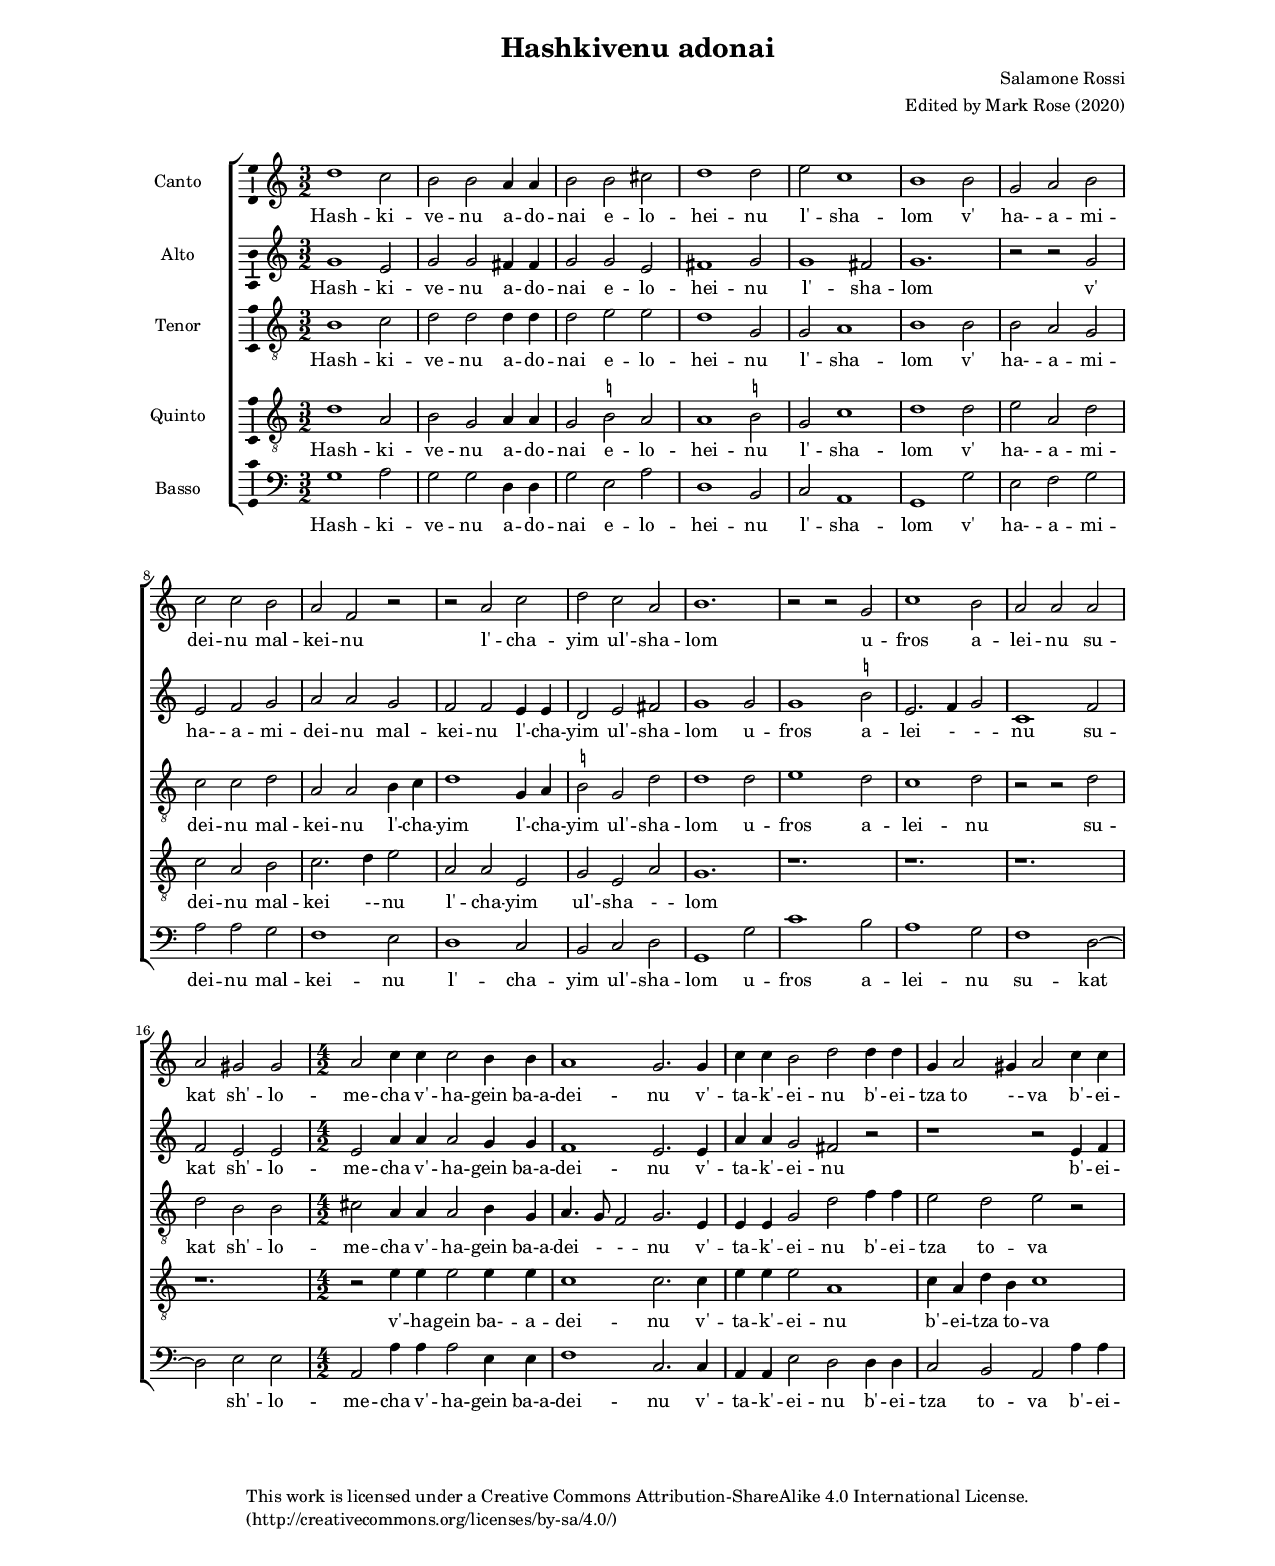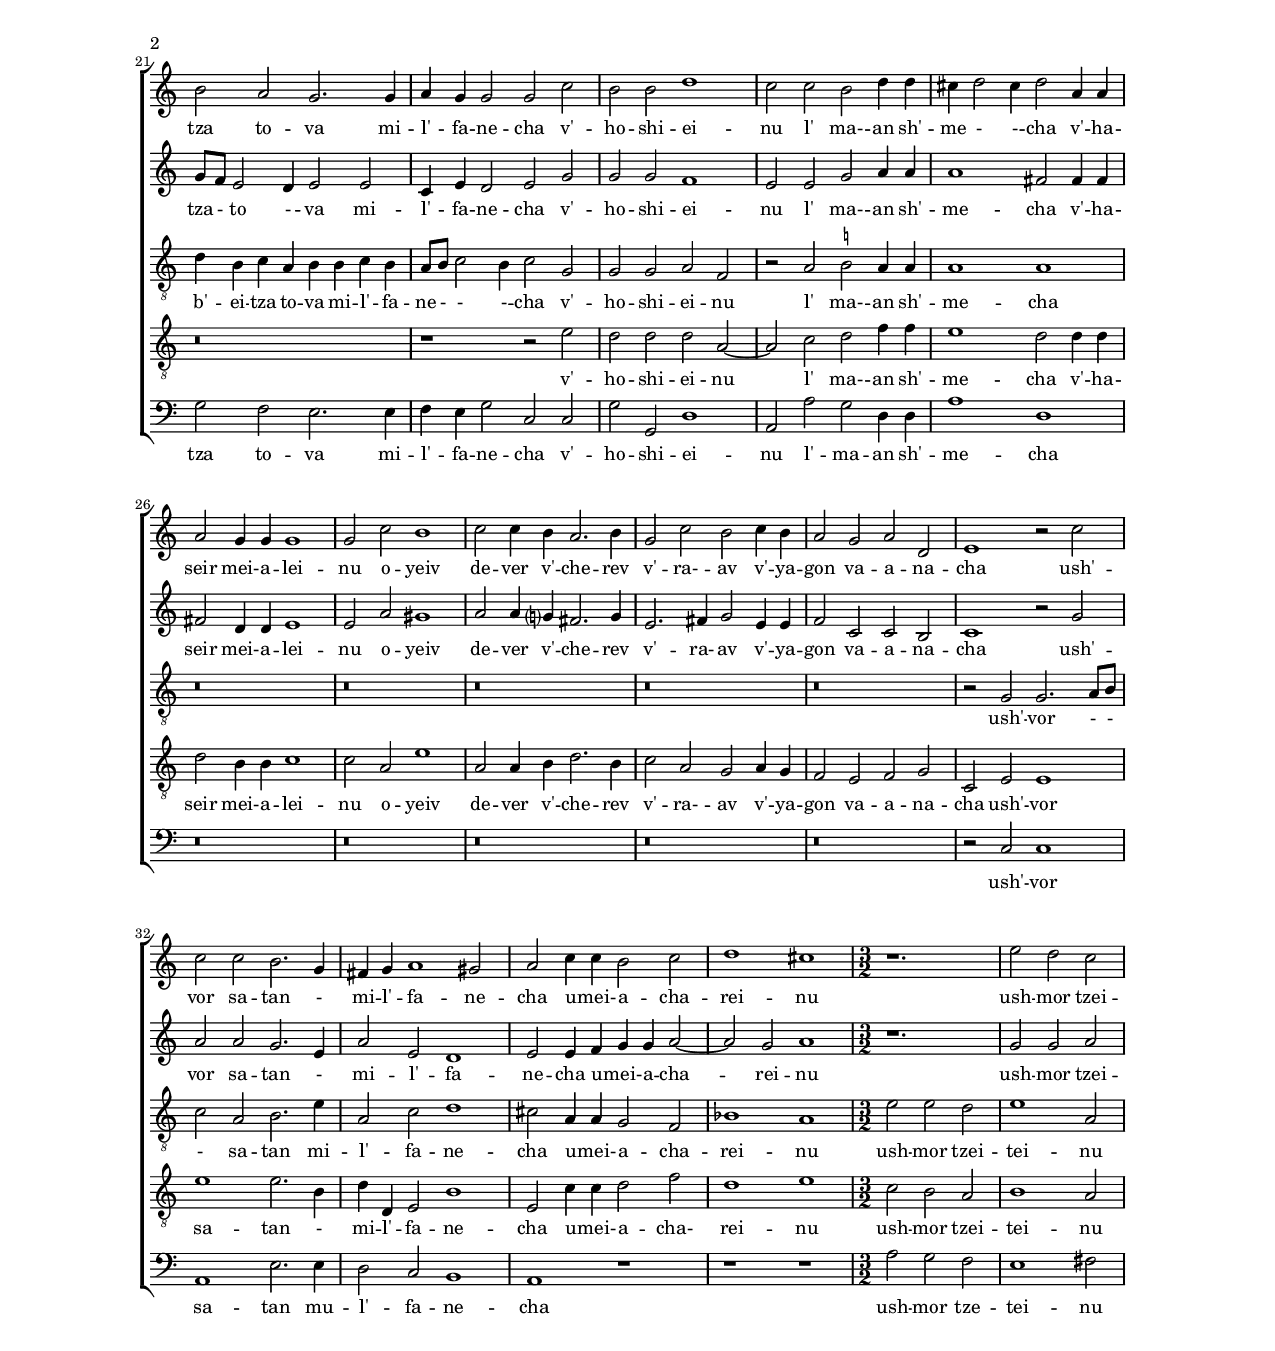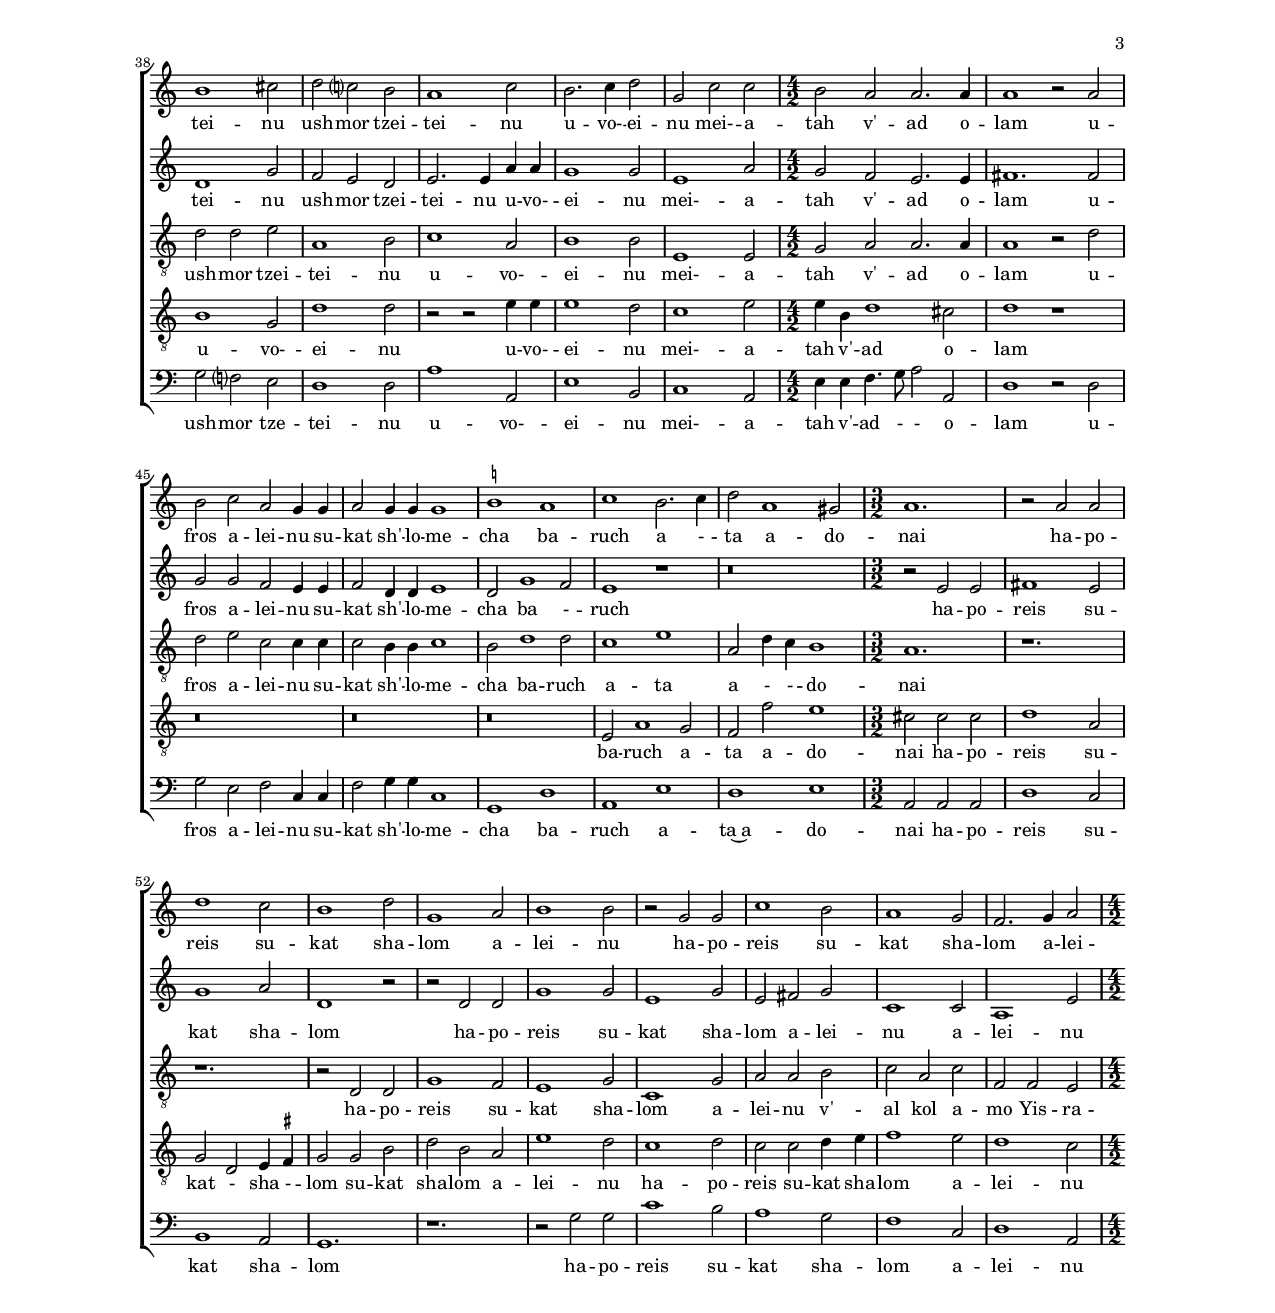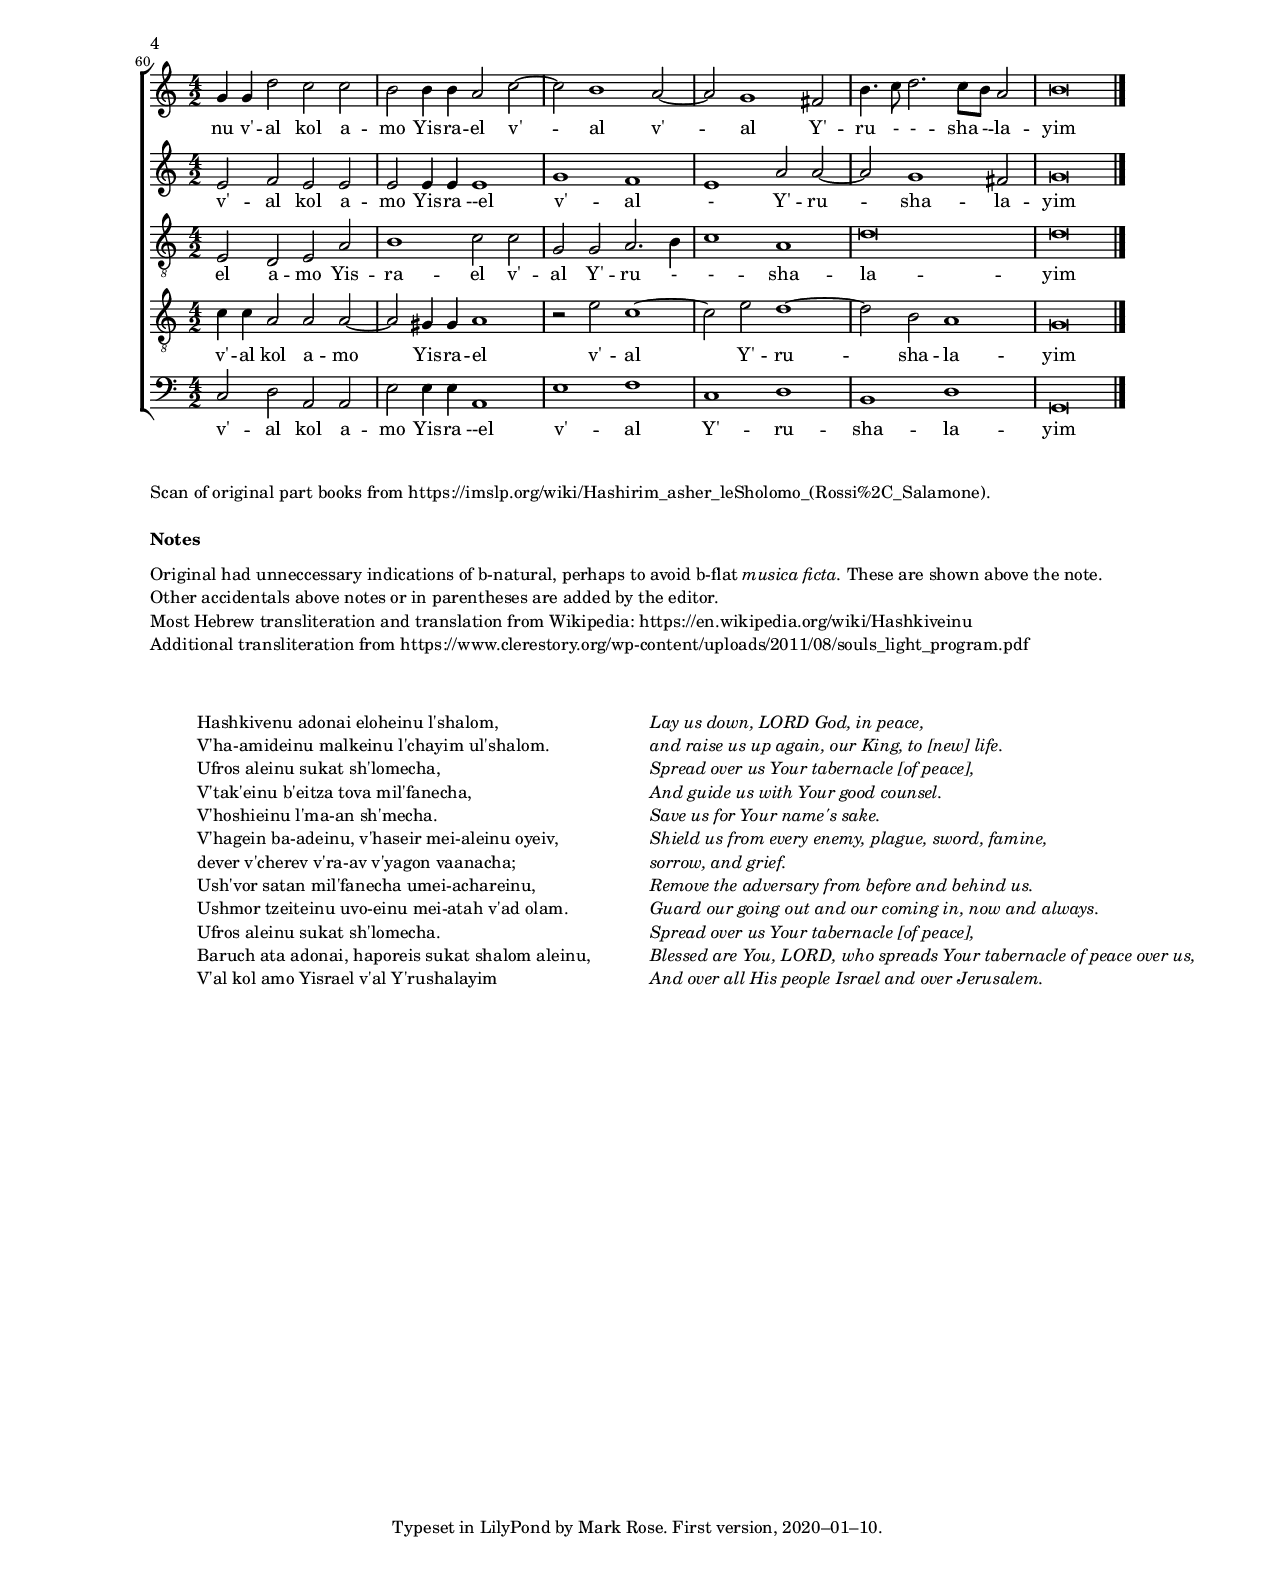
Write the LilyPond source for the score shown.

\language "english"

global = {
  \key c \major
  \time 3/2
}

ficta = { \once \set suggestAccidentals = ##t }

cantoNotes = {
  \transpose c' c' {
    \set Staff.instrumentName = #"Canto  "

    \clef "treble"
    \relative c'' {
      % line 1
      d1 c2 b2 b2 a4 a4 b2 b2 cs2 d1 d2 e2 c1 b1 b2 g2 a2 b2 c2 c2 b2 a2 f2
      r2
      % m10
      r2

      % line 2
      a2 c2 d2 c2 a2 b1.
      r2 r2 g2 c1 b2 a2 a2 a2 a2 gs2 gs2
      % m17
      \time 4/2
      a2 c4 c4 c2 b4 b4 a1 g2. g4

      % line 3
      % m19
      c4 c4 b2 d2 d4 d4 g,4 a2 gs4 a2 c4 c4
      % m21
      b2 a2 g2. g4 a4 g4 g2 g2
      c2 b2 b2 d1
      % m24
      c2

      % line 4
      c2 b2 d4 d4 cs4 d2 cs4 d2 a4 a4 a2 g4 g4 g1 g2 c2 b1 c2
      c4 b4 a2. b4 g2 c2 b2

      % line 5
      c4 b4
      % m30
      a2 g2 a2 d,2 e1
      r2 c'2 c2 c2 b2. g4 fs4 g4 a1 gs2 a2 c4 c4 b2 c2 d1 cs1

      % line 6
      % m36
      \time 3/2
      r1. e2 d2 c2 b1 cs2 d2 c?2 b2 a1 c2 b2. c4 d2 g,2 c2 c2
      % m43
      \time 4/2
      b2 a2 a2. a4 a1

      % line 7
      r2 a2
      % m45
      b2 c2 a2 g4 g4 a2 g4 g4 g1
      \ficta b?1 % marked as "sharp" in original, maybe to avoid b-flat ficta
      a1 c1 b2. c4 d2 a1 gs2
      % m50
      \time 3/2
      a1. r2 a2 a2 d1 c2 b1

      % line 8
      d2
      % m54
      g,1 a2 b1 b2 r2 g2 g2 c1 b2 a1 g2 f2. g4 a2
      % m60
      \time 4/2
      g4 g4 d'2 c2 c2 b2 b4 b4 a2

      % line 9
      c2~
      % m62
      c2 b1 a1 g1 fs2 b4. c8 d2. c8 b8 a2 b\breve
    }
    \override Staff.BarLine.transparent = ##f
    \bar "|."
  }
}

cantoLyrics = \lyricmode {
  % line 1
  Hash -- ki -- ve -- nu a -- do -- nai
  e -- lo -- hei -- nu
  l' -- sha -- lom
  v' ha- -- a -- mi -- dei -- nu
  mal -- kei -- nu

  % line 2
  l' -- cha -- yim ul' -- sha -- lom
  u -- fros a -- lei -- nu su -- kat
  sh' -- lo -- me -- cha
  v' -- ha -- gein ba-a -- dei -- nu

  % line 3
  v' -- ta -- k' -- ei -- nu
  b' -- ei -- tza to - -- va
  b' -- ei -- tza to -- va
  mi -- l' -- fa -- ne -- cha
  v' -- ho -- shi -- ei -- nu

  % line 4
  l' ma- -- an sh' -- me - - -- cha
  v' -- ha -- seir mei- -- a -- lei -- nu o -- yeiv
  de -- ver v' -- che -- rev v' -- ra- -- av

  % line 5
  v' -- ya -- gon va -- a -- na -- cha
  ush' -- vor sa -- tan - mi -- l' -- fa -- ne -- cha
  u -- mei- -- a -- cha -- rei -- nu

  % line 6
  ush -- mor tzei -- tei -- nu
  ush -- mor tzei -- tei -- nu
  u -- vo- -- ei -- nu
  mei- -- a -- tah v' -- ad o -- lam

  % line 7
  u -- fros a -- lei -- nu
  su -- kat sh' -- lo -- me -- cha
  ba -- ruch a - -- ta a -- do -- nai
  ha -- po -- reis su -- kat

  % line 8
  sha -- lom a -- lei -- nu
  ha -- po -- reis su -- kat sha -- lom
  a -- lei -- nu v' -- al kol a -- mo Yis -- ra -- el

  % line 9
  v' -- al v' -- al
  Y' -- ru - - -- sha - -- la -- yim
}

altoNotes = {
  \transpose c' c' {
    \set Staff.instrumentName = #"Alto  "

    \clef "treble"
    \relative g' {
      % line 1
      g1 e2 g2 g2 fs4 fs4 g2 g2 e2 fs1 g2 g1 fs2 g1.
      % m7
      r2 r2 g2 e2 f2 g2 a2 a2 g2 f2 f2

      % line 2
      e4 e4
      % m11
      d2 e2 fs2 g1 g2 g1
      \ficta b?2 % marked as "sharp" in original, maybe to avoid b-flat ficta
      e,2. f4 g2 c,1 f2 f2 e2 e2
      % m17
      \time 4/2
      e2 a4 a4 a2 g4 g4 f1 e2. e4

      % line 3
      % m19
      a4 a4 g2 fs2
      r2 r1 r2 e4 f4 g8 f8 e2 d4 e2 e2 c4 e4 d2 e2 g2 g2 g2
      f1 e2 e2 g2 a4 a4

      % line 4
      % m25
      a1 fs2 fs4 fs4 fs2 d4 d4 e1 e2 a2 gs1 a2 a4 g?4 fs2. g4 e2. fs4 g2
      e4 e4 f2 c2 c2 b2 c1

      % line 5
      r2 g'2
      % m32
      a2 a2 g2. e4 a2 e2 d1 e2 e4 f4 g4 g4 a1 g2 a1
      % m36
      % \time 3/2
      r1. g2 g2 a2 d,1 g2 f2 e2 d2 e2. e4

      % line 6
      a4 a4 g1 g2 e1 a2
      % m43
      % \time 4/2
      g2 f2 e2. e4 fs1. fs2 g2 g2 f2 e4 e4 f2 d4 d4 e1 d2 g1 f2
      % m48
      e1

      % line 7
      r1 r\breve
      % m50
      % \time 3/2
      r2 e2 e2 fs1 e2 g1 a2 d,1
      r2 r2 d2 d2 g1 g2 e1 g2 e2 fs2 g2 c,1 c2 a1 e'2
      % m60
      % \time 4/2
      e2 f2

      % line 8
      e2 e2 e2 e4 e4 e1 g1 f1 e1 a2 a1 g1 fs2 g\breve
    }
  }
}

altoLyrics = \lyricmode {
  % line 1
  Hash -- ki -- ve -- nu a -- do -- nai
  e -- lo -- hei -- nu
  l' -- sha -- lom
  v' ha- -- a -- mi -- dei -- nu
  mal -- kei -- nu

  % line 2
  l' -- cha -- yim ul' -- sha -- lom
  u -- fros a -- lei - - -- nu su -- kat
  sh' -- lo -- me -- cha
  v' -- ha -- gein ba-a -- dei -- nu
  v' --

  % line 3
  ta -- k' -- ei -- nu
  b' -- ei -- tza - to - -- va
  mi -- l' -- fa -- ne -- cha
  v' -- ho -- shi -- ei -- nu
  l' ma- -- an

  % line 4
  sh' -- me -- cha
  v' -- ha -- seir mei- -- a -- lei -- nu o -- yeiv
  de -- ver v' -- che -- rev v' -- ra- -- av
  v' -- ya -- gon va -- a -- na -- cha

  % line 5
  ush' -- vor sa -- tan - mi -- l' -- fa -- ne -- cha
  u -- mei- -- a -- cha -- rei -- nu
  ush -- mor tzei -- tei -- nu
  ush -- mor tzei -- tei -- nu

  % line 6
  u -- vo- -- ei -- nu
  mei- -- a -- tah v' -- ad o -- lam
  u -- fros a -- lei -- nu
  su -- kat sh' -- lo -- me -- cha
  ba - -- ruch

  % line 7
  ha -- po -- reis su -- kat sha -- lom
  ha -- po -- reis su -- kat sha -- lom
  a -- lei -- nu
  a -- lei -- nu
  v' -- al

  % line 8
  kol a -- mo
  Yis -- ra --el
  v' -- al -
  Y' -- ru -- sha -- la -- yim
}

tenorNotes = {
  \transpose c' c' {
    \set Staff.instrumentName = #"Tenor  "

    \clef "treble_8"
    \relative c' {
      % line 1
      b1 c2 d2 d2 d4 d4 d2 e2 e2 d1 g,2 g2 a1 b1 b2 b2
      a2 g2 c2 c2 d2 a2 a2

      % line 2
      b4 c4
      % m10
      d1 g,4 a4
      \ficta b?2 % marked as "sharp" in original, maybe to avoid b-flat ficta
      g2 d'2 d1 d2 e1 d2 c1 d2
      r2 r2 d2 d2 b2 b2
      % m17
      % \time 4/2
      cs2 a4 a4 a2

      % line 3
      b4 g4
      % m18
      a4. g8 f2 g2. e4 e4 e4 g2 d'2 f4 f4 e2 d2 e2
      r2 d4 b4 c4 a4 b4 b4 c4 b4

      % line 4
      % m22
      a8 b8 c2 b4 c2 g2 g2 g2 a2 f2
      r2 a2
      \ficta b?2 % marked as "sharp" in original, maybe to avoid b-flat ficta
      a4 a4 a1 a1
      r\breve*2 r\breve*2 r\breve
      % m31
      r2 g2 g2. a8 b8 c2

      % line 5
      a2 b2. e4 a,2 c2 d1 cs2 a4 a4 g2 f2 bf1 a1
      % m36
      % \time 3/2
      e'2 e2 d2 e1
      a,2 % Naumbourg ! last is e2 in original
      d2 d2 e2 a,1 b2

      % line 6
      c1 a2 b1 b2 e,1 e2
      % m43
      % \time 4/2
      g2 a2 a2. a4 a1
      r2 d2 d2 e2 c2 c4 c4 c2 b4 b4 c1 b2 d1
      d2 c1 e1 a,2 d4 c4 b1
      % m50
      % \time 3/2
      a1.
      r1. r1.
      r2 d,2 d2 g1 f2 e1 g2 c,1 g'2 a2 a2

      % line 7
      b2 c2 a2 c2 f,2 f2 e2
      % m60
      % \time 4/2
      e2 d2 e2 a2 b1 c2 c2 g2 g2 a2. b4 c1 a1 d\breve d\breve
    }
  }
}

tenorLyrics = \lyricmode {
  % line 1
  Hash -- ki -- ve -- nu a -- do -- nai
  e -- lo -- hei -- nu
  l' -- sha -- lom
  v' ha- -- a -- mi -- dei -- nu
  mal -- kei -- nu

  % line 2
  l' -- cha -- yim
  l' -- cha -- yim
  ul' -- sha -- lom
  u -- fros a -- lei -- nu su -- kat
  sh' -- lo -- me -- cha
  v' -- ha -- gein

  % line 3
  ba-a -- dei - - -- nu
  v' -- ta -- k' -- ei -- nu
  b' -- ei -- tza to -- va
  b' -- ei -- tza to -- va

  % line 4
  mi -- l' -- fa -- ne - - - -- cha
  v' -- ho -- shi -- ei -- nu
  l' ma- -- an
  sh' -- me -- cha
  ush' -- vor - - -

  % line 5
  sa -- tan
  mi -- l' -- fa -- ne -- cha
  u -- mei- -- a -- cha -- rei -- nu
  ush -- mor tzei -- tei -- nu
  ush -- mor tzei -- tei -- nu

  % line 6
  u -- vo- -- ei -- nu
  mei- -- a -- tah
  v' -- ad o -- lam
  u -- fros a -- lei -- nu
  su -- kat sh' -- lo -- me -- cha
  ba -- ruch

  % line 7
  a -- ta a - - -- do -- nai
  ha -- po -- reis su -- kat sha -- lom
  a -- lei -- nu

  % line 8
  v' -- al kol a -- mo Yis -- ra -- el
  a -- mo Yis -- ra -- el
  v' -- al
  Y' -- ru - - -- sha -- la -- yim
}

bassoNotes = {
  \transpose c' c' {
    \set Staff.instrumentName = #"Basso  "

    \clef "bass"
    \relative c' {
      % line 1
      g1 a2 g2 g2 d4 d4 g2 e2 a2 d,1 b2 c2 a1 g1 g'2 e2 f2 g2
      a2 a2 g2 f1 e2 d1 c2 b2
      
      % line 2
      c2 d2
      g,1 % ! unclear; g,1 in Naumbourg
      g'2 c1 b2 a1 g2 f1 d1 e2 e2
      % m17
      % \time 4/2
      a,2 a'4 a4 a2 e4 e4 f1 c2. c4 a4 a4 e'2 d2

      % line 3
      d4 d4 c2 b2 a2 a'4 a4 g2 f2 e2. e4
      % m22
      f4 e4 g2 c,2 c2 g'2 g,2 d'1 a2
      a'2 g2 d4 d4 a'1 d,1

      % line 4
      r\breve*4 r\breve
      % m31
      r2 c2 c1 a1 e'2. e4 d2 c2 b1 a1 r\breve r1
      % m36
      % \time 3/2
      a'2 g2 f2 e1 fs2 g2 f?2 e2 d1 d2

      % line 5
      a'1 a,2 e'1 b2 c1 a2
      % m43
      % \time 4/2
      e'4 e4 f4. g8 a2 a,2 d1
      r2 d2 g2 e2 f2 c4 c4 f2 g4 g4 c,1

      % line 6
      g1 d'1 a1 e'1 d1 e1
      % m50
      % \time 3/2
      a,2 a2 a2 d1 c2 b1 a2 g1.
      r1. r2 g'2 g2 c1 b2 a1 g2 f1

      % line 7
      c2 d1 a2
      % m60
      % time 4/2
      c2 d2 a2 a2 e'2 e4 e4 a,1 e'1 f1 c1 d1 b1 d1 g,\breve
    }
  }
}

bassoLyrics = \lyricmode {
  % line 1
  Hash -- ki -- ve -- nu a -- do -- nai
  e -- lo -- hei -- nu
  l' -- sha -- lom
  v' ha- -- a -- mi -- dei -- nu
  mal -- kei -- nu
  l' -- cha -- yim

  % line 2
  ul' -- sha -- lom
  u -- fros a -- lei -- nu su -- kat
  sh' -- lo -- me -- cha
  v' -- ha -- gein ba-a -- dei -- nu
  v' -- ta -- k' -- ei -- nu

  % line 3
  b' -- ei -- tza to -- va
  b' -- ei -- tza to -- va
  mi -- l' -- fa -- ne -- cha v' -- ho -- shi -- ei -- nu
  l' -- ma -- an
  sh' -- me -- cha

  % line 4
  ush' -- vor sa -- tan mu -- l' -- fa -- ne -- cha
  ush -- mor tze -- tei -- nu
  ush -- mor tze -- tei -- nu

  % line 5
  u -- vo- -- ei -- nu
  mei- -- a -- tah v' -- ad - - o -- lam
  u -- fros a -- lei -- nu su -- kat
  sh' -- lo -- me -- cha

  % line 6
  ba -- ruch a -- ta~a -- do -- nai
  ha -- po -- reis su -- kat sha -- lom
  ha -- po -- reis su -- kat sha -- lom

  % line 7
  a -- lei -- nu
  v' -- al
  kol a -- mo
  Yis -- ra --el
  v' -- al
  Y' -- ru -- sha -- la -- yim
}

quintoNotes = {
  \transpose c' c' {
    \set Staff.instrumentName = #"Quinto  "

    \clef "treble_8"
    \relative c' {
      % line 1
      d1 a2 b2 g2 a4 a4 g2
      \ficta b?2 % marked as "sharp" in original, maybe to avoid b-flat ficta
      a2 a1
      \ficta b?2 % marked as "sharp" in original, maybe to avoid b-flat ficta
      g2 c1 d1 d2
      e2 a,2 d2 % from Naumbourg ! was: e2 d2 c2
      c2 a2 b2 c2. d4 e2 a,2
      
      % line 2
      a2 e2 g2 e2 a2 g1.
      r1. r1.*2 r1.
      % m17
      % \time 4/2
      r2 e'4 e4 e2 e4 e4 c1 c2. c4 e4 e4 e2 a,1 c4 a4 d4 b4 c1

      % line 3
      r\breve r1 r2 e2 d2 d2 d2 a1 c2 d2 f4 f4 e1
      d2 d4 d4 d2 b4 b4 c1 c2 a2 e'1 a,2 a4 b4 d2. b4

      % line 4
      c2 a2 g2 a4 g4 f2 e2 f2 g2 c,2 e2 e1 e'1 e2. b4 d4 d,4 e2
      b'1 e,2 c'4 c4 d2 f2 d1 e1

      % line 5
      % m36
      % \time 3/2
      c2 b2 a2 b1 a2 b1 g2 d'1 d2
      r2 r2 e4 e4 e1 d2 c1 e2
      % m43
      % \time 4/2
      e4 b4 d1

      % line 6
      cs2 d1
      r1 r\breve*2 r\breve % was written in different order in original
      e,2 a1 g2 f2 f'2 e1
      % m50
      % \time 3/2
      cs2 cs2 cs2 d1 a2 g2 d2 e4 \ficta fs4 g2

      % line 7
      g2 b2 d2 b2 a2 e'1 d2 c1 d2 c2 c2 d4 e4 f1 e2 d1 c2
      % m60
      % \time 4/2
      c4 c4 a2 a2 a1 gs4 gs4 a1
      r2 e'2 c1. e2 d1. b2 a1 g\breve
    }
  }
}

quintoLyrics = \lyricmode {
  % line 1
  Hash -- ki -- ve -- nu a -- do -- nai
  e -- lo -- hei -- nu
  l' -- sha -- lom
  v' ha- -- a -- mi -- dei -- nu
  mal -- kei - -- nu

  % line 2
  l' -- cha -- yim ul' -- sha - -- lom
  v' -- ha -- gein ba- -- a -- dei -- nu
  v' -- ta -- k' -- ei -- nu
  b' -- ei -- tza to -- va

  % line 3
  v' -- ho -- shi -- ei -- nu
  l' ma- -- an sh' -- me -- cha
  v' -- ha -- seir mei- -- a -- lei -- nu o -- yeiv
  de -- ver v' -- che -- rev

  % line 4
  v' -- ra- -- av
  v' -- ya -- gon va -- a -- na -- cha
  ush' -- vor sa -- tan - mi -- l' -- fa -- ne -- cha
  u -- mei- -- a -- cha- rei -- nu

  % line 5
  ush -- mor tzei -- tei -- nu
  u -- vo- -- ei -- nu
  u -- vo- -- ei -- nu
  mei- -- a -- tah v' -- ad

  % line 6
  o -- lam
  ba -- ruch a -- ta a -- do -- nai
  ha -- po -- reis su -- kat -
  sha - -- lom

  % line 7
  su -- kat sha -- lom a -- lei -- nu
  ha -- po -- reis su -- kat
  sha -- lom a -- lei -- nu
  v' -- al kol a -- mo

  % line 8
  Yis -- ra -- el v' -- al
  Y' -- ru -- sha -- la -- yim
}

sestoNotes = {
  \transpose c' c' {
    \set Staff.instrumentName = #"Sesto  "

    \clef "treble_8"
    \relative c' {
      % line 1
      
      % line 2

      % line 3

      % line 4

      % line 5

      % line 6
    }
  }
}

sestoLyrics = \lyricmode {
  % line 1

  % line 2

  % line 3

  % line 4

  % line 5

  % line 6
}

settimoNotes = {
  \transpose c' c' {
    \set Staff.instrumentName = #"Settimo  "

    \clef "treble_8"
    \relative c' {
      % line 1
      
      % line 2

      % line 3

      % line 4

      % line 5

      % line 6
    }
  }
}

settimoLyrics = \lyricmode {
  % line 1

  % line 2

  % line 3

  % line 4

  % line 5

  % line 6
}

ottavoNotes = {
  \transpose c' c' {
    \set Staff.instrumentName = #"Ottavo  "

    \clef "treble_8"
    \relative c' {
      % line 1
      
      % line 2

      % line 3

      % line 4

      % line 5

      % line 6
    }
  }
}

ottavoLyrics = \lyricmode {
  % line 1

  % line 2

  % line 3

  % line 4

  % line 5

  % line 6
}

\header{
  title = "Hashkivenu adonai"
  subtitle = ##f
  composer = "Salamone Rossi"
  arranger = "Edited by Mark Rose (2020)"
  %poet = "???"
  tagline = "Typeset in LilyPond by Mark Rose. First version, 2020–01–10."
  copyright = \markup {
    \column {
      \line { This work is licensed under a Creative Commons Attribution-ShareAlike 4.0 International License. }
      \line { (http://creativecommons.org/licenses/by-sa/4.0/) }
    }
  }
}

#(set-global-staff-size 15)

\paper {
  #(include-special-characters) % So we can use HTML entities.
  #(set-paper-size "letter")

  left-margin = 1\in
  right-margin = 1\in
  top-margin = 0.5\in
  bottom-margin = 0.5\in

  ragged-bottom = ##t
  system-system-spacing #'basic-distance = 15
}

\markup { \vspace #1 }

\score {
  \new ChoirStaff = choirStaff <<
    \new Voice = "cantoNotes" \with {
      \remove "Note_heads_engraver"
      \consists "Completion_heads_engraver"
      \remove "Rest_engraver"
      \consists "Completion_rest_engraver"
    } << \global \cantoNotes >>
    \new Lyrics = "cantoLyrics"
      \lyricsto cantoNotes { \cantoLyrics }

    \new Voice = "altoNotes" \with {
      \remove "Note_heads_engraver"
      \consists "Completion_heads_engraver"
      \remove "Rest_engraver"
      \consists "Completion_rest_engraver"
    } << \global \altoNotes >>
    \new Lyrics = "altoLyrics" \lyricsto altoNotes { \altoLyrics }

    \new Voice = "tenorNotes" \with {
      \remove "Note_heads_engraver"
      \consists "Completion_heads_engraver"
      \remove "Rest_engraver"
      \consists "Completion_rest_engraver"
    } << \global \tenorNotes >>
    \new Lyrics = "tenorLyrics" \lyricsto tenorNotes { \tenorLyrics }

    \new Voice = "quintoNotes" \with {
      \remove "Note_heads_engraver"
      \consists "Completion_heads_engraver"
      \remove "Rest_engraver"
      \consists "Completion_rest_engraver"
    } << \global \quintoNotes >>
    \new Lyrics = "quintoLyrics"
      \lyricsto quintoNotes { \quintoLyrics }

    \new Voice = "bassoNotes" \with {
      \remove "Note_heads_engraver"
      \consists "Completion_heads_engraver"
      \remove "Rest_engraver"
      \consists "Completion_rest_engraver"
    } << \global \bassoNotes >>
    \new Lyrics = "bassoLyrics" \lyricsto bassoNotes { \bassoLyrics }

%    \new Voice = "sestoNotes" \with {
%      \remove "Note_heads_engraver"
%      \consists "Completion_heads_engraver"
%      \remove "Rest_engraver"
%      \consists "Completion_rest_engraver"
%    } << \global \sestoNotes >>
%    \new Lyrics = "sestoLyrics"
%      \lyricsto sestoNotes { \sestoLyrics }

%    \new Voice = "settimoNotes" \with {
%      \remove "Note_heads_engraver"
%      \consists "Completion_heads_engraver"
%      \remove "Rest_engraver"
%      \consists "Completion_rest_engraver"
%    } << \global \settimoNotes >>
%    \new Lyrics = "settimoLyrics"
%      \lyricsto settimoNotes { \settimoLyrics }

%    \new Voice = "ottavoNotes" \with {
%      \remove "Note_heads_engraver"
%      \consists "Completion_heads_engraver"
%      \remove "Rest_engraver"
%      \consists "Completion_rest_engraver"
%    } << \global \ottavoNotes >>
%    \new Lyrics = "ottavoLyrics"
%      \lyricsto ottavoNotes { \ottavoLyrics }

  >>

  \layout {
    \context {
      \Score

      % incipit should not start with a start delimiter
      \remove "System_start_delimiter_engraver"
    }

    \context {
      \Voice

      \consists "Ambitus_engraver"

      % The command below can be commented out in
      % short scores, but especially for large scores you
      % will typically yield better line breaking and improve
      % overall spacing if you do not comment the command out.

      \remove "Forbid_line_break_engraver"
    }
  }
  \midi { \tempo 2 = 80 }
}

\markuplist {
  \vspace #1
  \column {
    \line { Scan of original part books from https://imslp.org/wiki/Hashirim_asher_leSholomo_(Rossi%2C_Salamone). }
    \vspace #1
    \line { \bold Notes }
    \vspace #0.5
    \line { Original had unneccessary indications of b-natural, perhaps to avoid b-flat \italic { musica ficta. } These are shown above the note. }
    \line { Other accidentals above notes or in parentheses are added by the editor. }
    \line { Most Hebrew transliteration and translation from Wikipedia: https://en.wikipedia.org/wiki/Hashkiveinu }
    \line { Additional transliteration from https://www.clerestory.org/wp-content/uploads/2011/08/souls_light_program.pdf }
  }
}

\markup {
  \vspace #3
  \fill-line {
    \hspace #1
    \column {
      \line{ Hashkivenu adonai eloheinu l'shalom, }
      \line{ V'ha-amideinu malkeinu l'chayim ul'shalom. }
      \line{ Ufros aleinu sukat sh'lomecha, }
      \line{ V'tak'einu b'eitza tova mil'fanecha, }
      \line{ V'hoshieinu l'ma-an sh'mecha. }
      \line{ V'hagein ba-adeinu, v'haseir mei-aleinu oyeiv, }
      \line{ dever v'cherev v'ra-av v'yagon vaanacha; }
      \line{ Ush'vor satan mil'fanecha umei-achareinu, }
      \line{ Ushmor tzeiteinu uvo-einu mei-atah v'ad olam. }
      \line{ Ufros aleinu sukat sh'lomecha. }
      \line{ Baruch ata adonai, haporeis sukat shalom aleinu, }
      \line{ V'al kol amo Yisrael v'al Y'rushalayim }
    }
    \hspace #2
    \column \italic {
      \line { Lay us down, LORD God, in peace, }
      \line { and raise us up again, our King, to "[new]" life. }
      \line { Spread over us Your tabernacle "[of peace]," }
      \line { And guide us with Your good counsel. }
      \line { Save us for Your name's sake. }
      \line { Shield us from every enemy, plague, sword, famine, }
      \line { sorrow, and grief. }
      \line { Remove the adversary from before and behind us. }
      \line { Guard our going out and our coming in, now and always. }
      \line { Spread over us Your tabernacle "[of peace]," }
      \line { Blessed are You, LORD, who spreads Your tabernacle of peace over us, }
      \line { And over all His people Israel and over Jerusalem. }
    }
    \hspace #1
  }
}

% Hashkivenu adonai eloheinu l'shalom,
% V'ha-amideinu malkeinu l'chayim ul'shalom.
% Ufros aleinu sukat sh'lomecha,
% v'hagein ba-adeinu
% V'tak'einu b'eitza tova mil'fanecha,
% V'hoshieinu l'ma-an sh'mecha.
% V'haseir mei-aleinu oyeiv,
% dever v'cherev v'ra-av v'yagon vaanacha;
% Ush'vor satan mil'fanecha umei-achareinu,
% Ushmor tzeiteinu uvo-einu mei-atah v'ad olam.
% Ufros aleinu sukat sh'lomecha.
% Baruch ata adonai, haporeis sukat shalom aleinu,
% V'al kol amo Yisrael v'al Y'rushalayim

\version "2.18.2"  % necessary for upgrading to future LilyPond versions.
